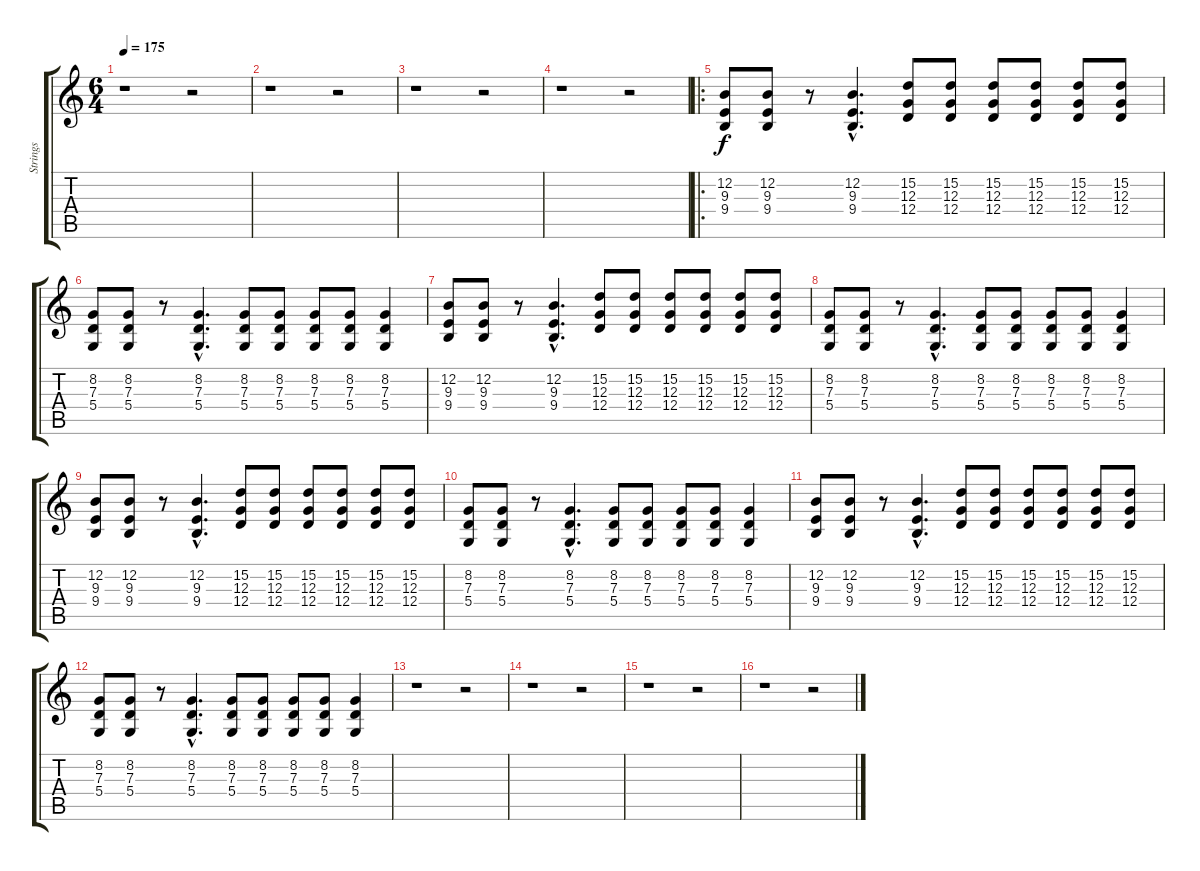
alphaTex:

\track ("Strings" "Strings") {instrument stringensemble1}
\staff {score tabs}
\tuning (E4 B3 G3 D3 A2 E2) {hide}
\ts (6 4)
\tempo 175
\clef g2
\ks c
r.1{dy f} r.2 |
r.1 r.2 |
r.1 r.2 |
r.1 r.2 |
\ro
(12.2 9.3 9.4).8{volume 11} (12.2 9.3 9.4).8 r.8 (12.2{hac} 9.3{hac} 9.4{hac}).4{d} (15.2 12.3 12.4).8 (15.2 12.3 12.4).8 (15.2 12.3 12.4).8 (15.2 12.3 12.4).8 (15.2 12.3 12.4).8 (15.2 12.3 12.4).8 |
(8.2 7.3 5.4).8 (8.2 7.3 5.4).8 r.8 (8.2{hac} 7.3{hac} 5.4{hac}).4{d} (8.2 7.3 5.4).8 (8.2 7.3 5.4).8 (8.2 7.3 5.4).8 (8.2 7.3 5.4).8 (8.2 7.3 5.4).4 |
(12.2 9.3 9.4).8 (12.2 9.3 9.4).8 r.8 (12.2{hac} 9.3{hac} 9.4{hac}).4{d} (15.2 12.3 12.4).8 (15.2 12.3 12.4).8 (15.2 12.3 12.4).8 (15.2 12.3 12.4).8 (15.2 12.3 12.4).8 (15.2 12.3 12.4).8 |
(8.2 7.3 5.4).8 (8.2 7.3 5.4).8 r.8 (8.2{hac} 7.3{hac} 5.4{hac}).4{d} (8.2 7.3 5.4).8 (8.2 7.3 5.4).8 (8.2 7.3 5.4).8 (8.2 7.3 5.4).8 (8.2 7.3 5.4).4 |
(12.2 9.3 9.4).8 (12.2 9.3 9.4).8 r.8 (12.2{hac} 9.3{hac} 9.4{hac}).4{d} (15.2 12.3 12.4).8 (15.2 12.3 12.4).8 (15.2 12.3 12.4).8 (15.2 12.3 12.4).8 (15.2 12.3 12.4).8 (15.2 12.3 12.4).8 |
(8.2 7.3 5.4).8 (8.2 7.3 5.4).8 r.8 (8.2{hac} 7.3{hac} 5.4{hac}).4{d} (8.2 7.3 5.4).8 (8.2 7.3 5.4).8 (8.2 7.3 5.4).8 (8.2 7.3 5.4).8 (8.2 7.3 5.4).4 |
(12.2 9.3 9.4).8 (12.2 9.3 9.4).8 r.8 (12.2{hac} 9.3{hac} 9.4{hac}).4{d} (15.2 12.3 12.4).8 (15.2 12.3 12.4).8 (15.2 12.3 12.4).8 (15.2 12.3 12.4).8 (15.2 12.3 12.4).8 (15.2 12.3 12.4).8 |
(8.2 7.3 5.4).8 (8.2 7.3 5.4).8 r.8 (8.2{hac} 7.3{hac} 5.4{hac}).4{d} (8.2 7.3 5.4).8 (8.2 7.3 5.4).8 (8.2 7.3 5.4).8 (8.2 7.3 5.4).8 (8.2 7.3 5.4).4 |
r.1 r.2 |
r.1 r.2 |
r.1 r.2 |
r.1 r.2
